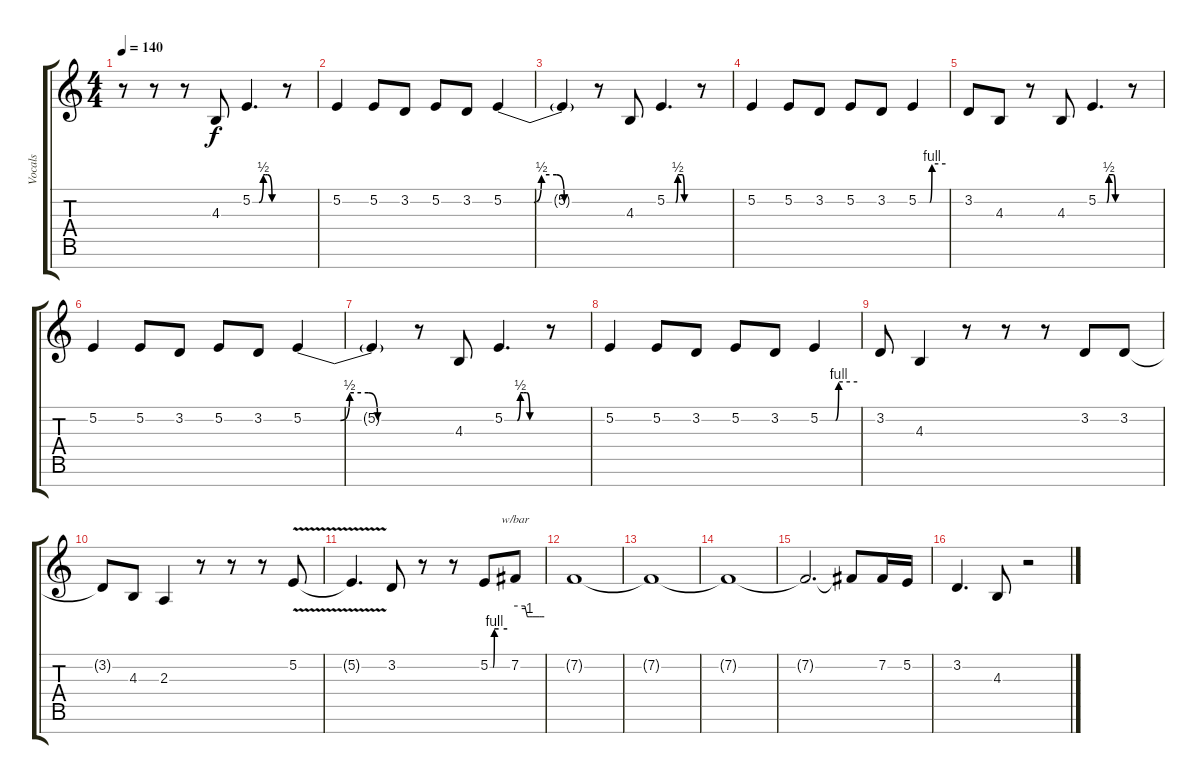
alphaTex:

\track ("Vocals" "Vocals") {instrument synthvoice}
\staff {score tabs}
\tuning (E4 B3 G3 D3 A2 E2 B1) {hide}
\ts (4 4)
\tempo 140
\clef g2
\ks c
r.8{dy f} r.8 r.8 4.3.8 5.2{be (custom 0 0 15 0 25 2 30 2 35 2 45 0 60 0)}.4{d} r.8 |
5.2.4 5.2.8 3.2.8 5.2.8 3.2.8 5.2{be (custom 0 0 20 0 25 2 35 2 40 0 60 0)}.4 |
5.2{t}.4 r.8 4.3.8 5.2{be (custom 0 0 20 0 25 2 30 2 35 2 40 0 60 0)}.4{d} r.8 |
5.2.4 5.2.8 3.2.8 5.2.8 3.2.8 5.2{be (custom 0 0 25 0 30 4 60 4)}.4 |
3.2.8 4.3.8 r.8 4.3.8 5.2{be (custom 0 0 20 0 25 2 35 2 40 0 60 0)}.4{d} r.8 |
5.2.4 5.2.8 3.2.8 5.2.8 3.2.8 5.2{be (custom 0 0 20 0 25 2 35 2 40 0 60 0)}.4 |
5.2{t}.4 r.8 4.3.8 5.2{be (custom 0 0 20 0 25 2 30 2 35 2 40 0 60 0)}.4{d} r.8 |
5.2.4 5.2.8 3.2.8 5.2.8 3.2.8 5.2{be (custom 0 0 25 0 30 4 60 4)}.4 |
3.2.8 4.3.4 r.8 r.8 r.8 3.2.8 3.2.8 |
3.2{t}.8 4.3.8 2.3.4 r.8 r.8 r.8 5.2{v}.8 |
5.2{t}.4{d} 3.2.8 r.8 r.8 5.2{be (custom 0 0 10 0 15 4 30 4 60 4)}.8 7.2.8{tbe (custom default 0 0 20 0 25 -4 30 -4 35 -4 45 -4 50 -4 55 -4 60 -4)} |
7.2{t}.1 |
7.2{t}.1 |
7.2{t}.1 |
7.2{t}.2{d} 7.2{t}.8 7.2.16 5.2.16 |
3.2.4{d} 4.3.8 r.2
